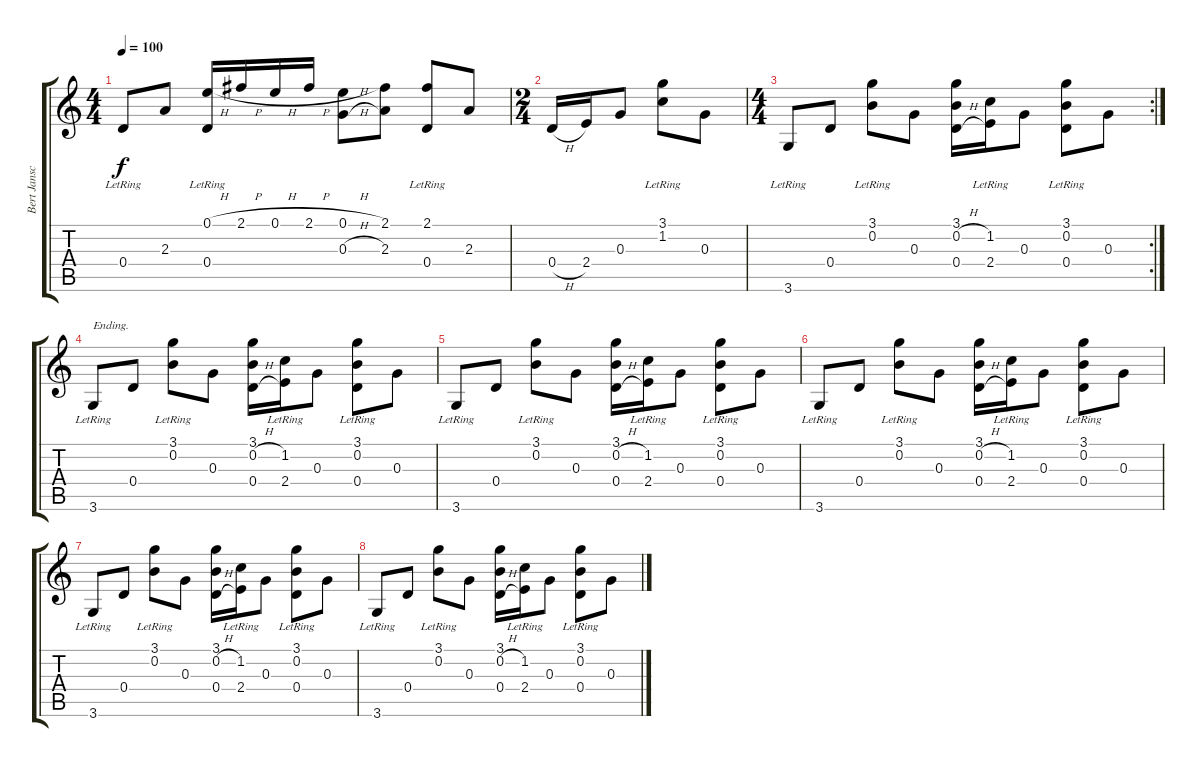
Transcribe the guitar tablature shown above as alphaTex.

\track ("Bert Jansch" "Bert Jansc") {instrument acousticguitarsteel}
\staff {score tabs}
\tuning (E4 B3 G3 D3 A2 E2) {hide}
\ts (4 4)
\tempo 100
\clef g2
\ks c
0.4{lr}.8{dy f} 2.3.8 (0.1{h} 0.4{lr}).16 2.1{h}.16 0.1{h}.16 2.1{h}.16 (0.1{h} 0.3{h}).8 (2.1 2.3).8 (2.1{lr} 0.4{lr}).8 2.3.8 |
\ts (2 4)
0.4{h}.16 2.4.16 0.3.8 (3.1{lr} 1.2{lr}).8 0.3.8 |
\rc 2
\ts (4 4)
3.6{lr}.8 0.4.8 (3.1{lr} 0.2{lr}).8 0.3.8 (3.1 0.2{h} 0.4{h}).16 (1.2{lr} 2.4{lr}).16 0.3.8 (3.1{lr} 0.2{lr} 0.4).8 0.3.8 |
3.6{lr}.8{txt "Ending."} 0.4.8 (3.1{lr} 0.2{lr}).8 0.3.8 (3.1 0.2{h} 0.4{h}).16 (1.2{lr} 2.4{lr}).16 0.3.8 (3.1{lr} 0.2{lr} 0.4).8 0.3.8 |
3.6{lr}.8 0.4.8 (3.1{lr} 0.2{lr}).8 0.3.8 (3.1 0.2{h} 0.4{h}).16 (1.2{lr} 2.4{lr}).16 0.3.8 (3.1{lr} 0.2{lr} 0.4).8 0.3.8 |
3.6{lr}.8{volume 3} 0.4.8 (3.1{lr} 0.2{lr}).8 0.3.8 (3.1 0.2{h} 0.4{h}).16 (1.2{lr} 2.4{lr}).16 0.3.8 (3.1{lr} 0.2{lr} 0.4).8 0.3.8 |
3.6{lr}.8 0.4.8 (3.1{lr} 0.2{lr}).8 0.3.8 (3.1 0.2{h} 0.4{h}).16 (1.2{lr} 2.4{lr}).16 0.3.8 (3.1{lr} 0.2{lr} 0.4).8 0.3.8 |
3.6{lr}.8 0.4.8 (3.1{lr} 0.2{lr}).8 0.3.8 (3.1 0.2{h} 0.4{h}).16 (1.2{lr} 2.4{lr}).16 0.3.8 (3.1{lr} 0.2{lr} 0.4).8 0.3.8
